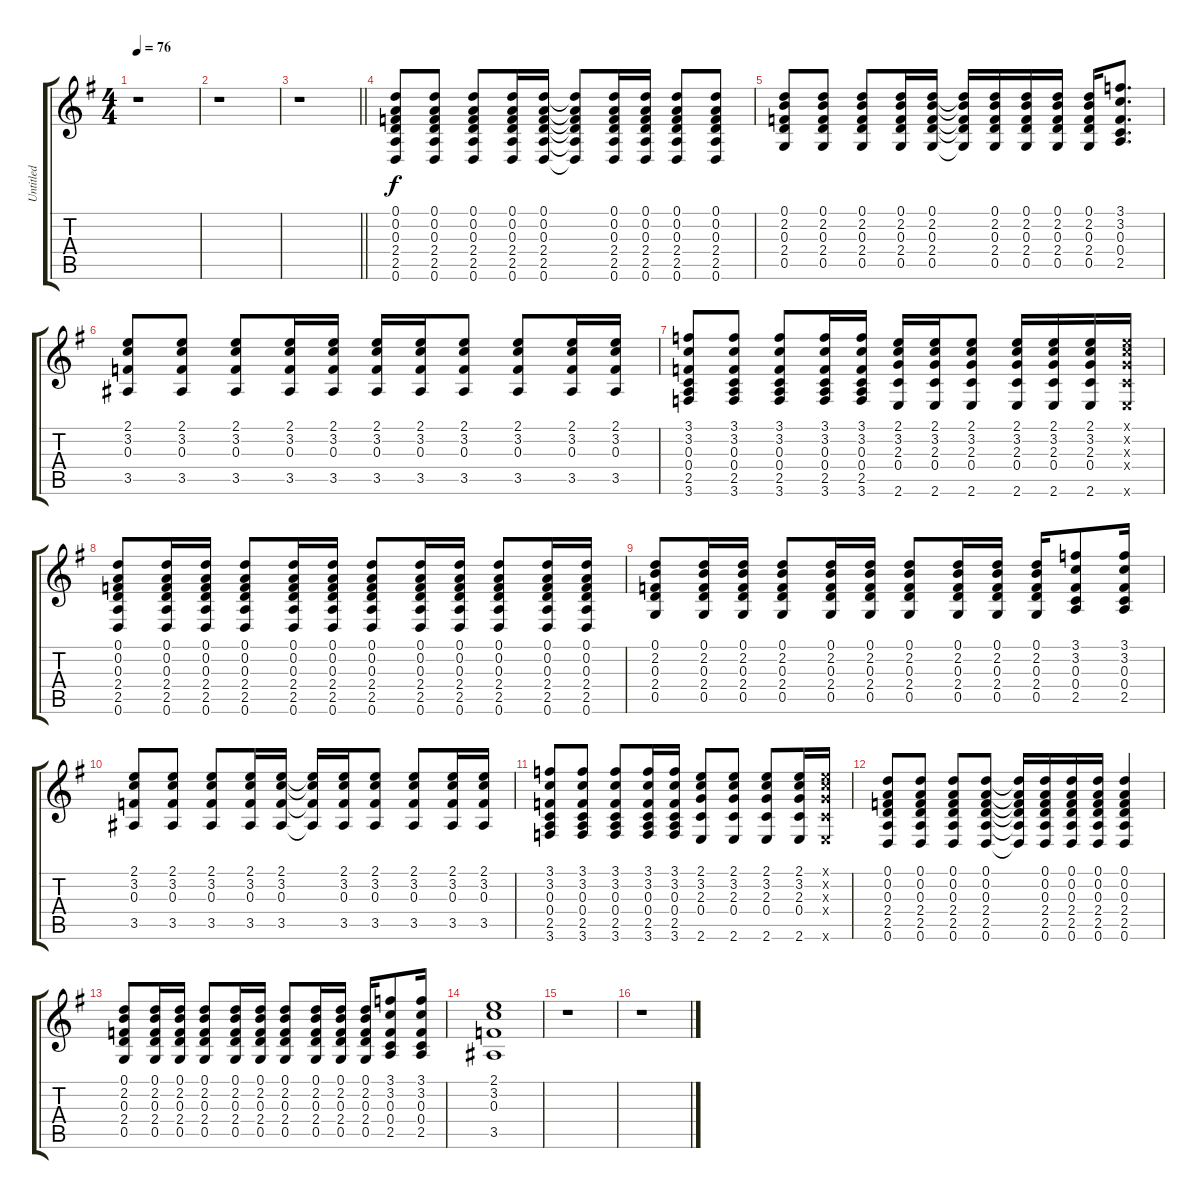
\track ("Untitled" "Untitled") {instrument overdrivenguitar}
\staff {score tabs}
\tuning (D4 A3 F3 C3 G2 D2) {hide}
\ts (4 4)
\tempo 76
\clef g2
\ks g
r.1{dy f} |
r.1 |
\barLineRight lightlight
r.1 |
\section ("" " ")
(0.1 0.2 0.3 2.4 2.5 0.6).8 (0.1 0.2 0.3 2.4 2.5 0.6).8 (0.1 0.2 0.3 2.4 2.5 0.6).8 (0.1 0.2 0.3 2.4 2.5 0.6).16 (0.1 0.2 0.3 2.4 2.5 0.6).16 (0.1{t} 0.2{t} 0.3{t} 2.4{t} 2.5{t} 0.6{t}).8 (0.1 0.2 0.3 2.4 2.5 0.6).16 (0.1 0.2 0.3 2.4 2.5 0.6).16 (0.1 0.2 0.3 2.4 2.5 0.6).8 (0.1 0.2 0.3 2.4 2.5 0.6).8 |
(0.1 2.2 0.3 2.4 0.5).8 (0.1 2.2 0.3 2.4 0.5).8 (0.1 2.2 0.3 2.4 0.5).8 (0.1 2.2 0.3 2.4 0.5).16 (0.1 2.2 0.3 2.4 0.5).16 (0.1{t} 2.2{t} 0.3{t} 2.4{t} 0.5{t}).16 (0.1 2.2 0.3 2.4 0.5).16 (0.1 2.2 0.3 2.4 0.5).16 (0.1 2.2 0.3 2.4 0.5).16 (0.1 2.2 0.3 2.4 0.5).16 (3.1 3.2 0.3 0.4 2.5).8{d} |
(2.1 3.2 0.3 3.5).8 (2.1 3.2 0.3 3.5).8 (2.1 3.2 0.3 3.5).8 (2.1 3.2 0.3 3.5).16 (2.1 3.2 0.3 3.5).16 (2.1 3.2 0.3 3.5).16 (2.1 3.2 0.3 3.5).16 (2.1 3.2 0.3 3.5).8 (2.1 3.2 0.3 3.5).8 (2.1 3.2 0.3 3.5).16 (2.1 3.2 0.3 3.5).16 |
(3.1 3.2 0.3 0.4 2.5 3.6).8 (3.1 3.2 0.3 0.4 2.5 3.6).8 (3.1 3.2 0.3 0.4 2.5 3.6).8 (3.1 3.2 0.3 0.4 2.5 3.6).16 (3.1 3.2 0.3 0.4 2.5 3.6).16 (2.1 3.2 2.3 0.4 2.6).16 (2.1 3.2 2.3 0.4 2.6).16 (2.1 3.2 2.3 0.4 2.6).8 (2.1 3.2 2.3 0.4 2.6).16 (2.1 3.2 2.3 0.4 2.6).16 (2.1 3.2 2.3 0.4 2.6).16 (2.1{x} 3.2{x} 2.3{x} 0.4{x} 2.6{x}).16 |
(0.1 0.2 0.3 2.4 2.5 0.6).8 (0.1 0.2 0.3 2.4 2.5 0.6).16 (0.1 0.2 0.3 2.4 2.5 0.6).16 (0.1 0.2 0.3 2.4 2.5 0.6).8 (0.1 0.2 0.3 2.4 2.5 0.6).16 (0.1 0.2 0.3 2.4 2.5 0.6).16 (0.1 0.2 0.3 2.4 2.5 0.6).8 (0.1 0.2 0.3 2.4 2.5 0.6).16 (0.1 0.2 0.3 2.4 2.5 0.6).16 (0.1 0.2 0.3 2.4 2.5 0.6).8 (0.1 0.2 0.3 2.4 2.5 0.6).16 (0.1 0.2 0.3 2.4 2.5 0.6).16 |
(0.1 2.2 0.3 2.4 0.5).8 (0.1 2.2 0.3 2.4 0.5).16 (0.1 2.2 0.3 2.4 0.5).16 (0.1 2.2 0.3 2.4 0.5).8 (0.1 2.2 0.3 2.4 0.5).16 (0.1 2.2 0.3 2.4 0.5).16 (0.1 2.2 0.3 2.4 0.5).8 (0.1 2.2 0.3 2.4 0.5).16 (0.1 2.2 0.3 2.4 0.5).16 (0.1 2.2 0.3 2.4 0.5).16 (3.1 3.2 0.3 0.4 2.5).8 (3.1 3.2 0.3 0.4 2.5).16 |
(2.1 3.2 0.3 3.5).8 (2.1 3.2 0.3 3.5).8 (2.1 3.2 0.3 3.5).8 (2.1 3.2 0.3 3.5).16 (2.1 3.2 0.3 3.5).16 (2.1{t} 3.2{t} 0.3{t} 3.5{t}).16 (2.1 3.2 0.3 3.5).16 (2.1 3.2 0.3 3.5).8 (2.1 3.2 0.3 3.5).8 (2.1 3.2 0.3 3.5).16 (2.1 3.2 0.3 3.5).16 |
(3.1 3.2 0.3 0.4 2.5 3.6).8 (3.1 3.2 0.3 0.4 2.5 3.6).8 (3.1 3.2 0.3 0.4 2.5 3.6).8 (3.1 3.2 0.3 0.4 2.5 3.6).16 (3.1 3.2 0.3 0.4 2.5 3.6).16 (2.1 3.2 2.3 0.4 2.6).8 (2.1 3.2 2.3 0.4 2.6).8 (2.1 3.2 2.3 0.4 2.6).8 (2.1 3.2 2.3 0.4 2.6).16 (2.1{x} 3.2{x} 2.3{x} 0.4{x} 2.6{x}).16 |
(0.1 0.2 0.3 2.4 2.5 0.6).8 (0.1 0.2 0.3 2.4 2.5 0.6).8 (0.1 0.2 0.3 2.4 2.5 0.6).8 (0.1 0.2 0.3 2.4 2.5 0.6).8 (0.1{t} 0.2{t} 0.3{t} 2.4{t} 2.5{t} 0.6{t}).16 (0.1 0.2 0.3 2.4 2.5 0.6).16 (0.1 0.2 0.3 2.4 2.5 0.6).16 (0.1 0.2 0.3 2.4 2.5 0.6).16 (0.1 0.2 0.3 2.4 2.5 0.6).4 |
(0.1 2.2 0.3 2.4 0.5).8 (0.1 2.2 0.3 2.4 0.5).16 (0.1 2.2 0.3 2.4 0.5).16 (0.1 2.2 0.3 2.4 0.5).8 (0.1 2.2 0.3 2.4 0.5).16 (0.1 2.2 0.3 2.4 0.5).16 (0.1 2.2 0.3 2.4 0.5).8 (0.1 2.2 0.3 2.4 0.5).16 (0.1 2.2 0.3 2.4 0.5).16 (0.1 2.2 0.3 2.4 0.5).16 (3.1 3.2 0.3 0.4 2.5).8 (3.1 3.2 0.3 0.4 2.5).16 |
(2.1 3.2 0.3 3.5).1 |
r.1 |
r.1
